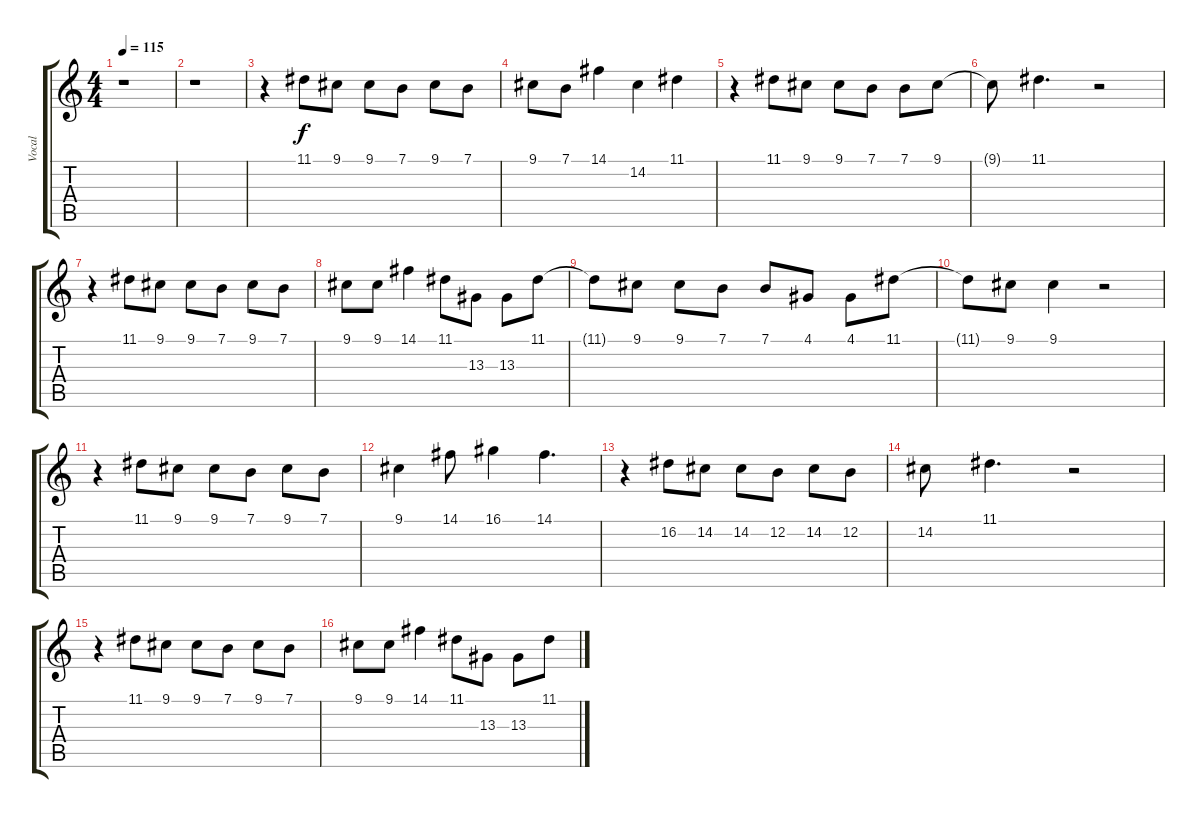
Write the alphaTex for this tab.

\track ("Vocal" "Vocal") {instrument oboe}
\staff {score tabs}
\tuning (E4 B3 G3 D3 A2 E2) {hide}
\ts (4 4)
\tempo 115
\clef g2
\ks c
r.1{dy f} |
r.1 |
r.4 11.1.8 9.1.8 9.1.8 7.1.8 9.1.8 7.1.8 |
9.1.8 7.1.8 14.1.4 14.2.4 11.1.4 |
r.4 11.1.8 9.1.8 9.1.8 7.1.8 7.1.8 9.1.8 |
9.1{t}.8 11.1.4{d} r.2 |
r.4 11.1.8 9.1.8 9.1.8 7.1.8 9.1.8 7.1.8 |
9.1.8 9.1.8 14.1.4 11.1.8 13.3.8 13.3.8 11.1.8 |
11.1{t}.8 9.1.8 9.1.8 7.1.8 7.1.8 4.1.8 4.1.8 11.1.8 |
11.1{t}.8 9.1.8 9.1.4 r.2 |
r.4 11.1.8 9.1.8 9.1.8 7.1.8 9.1.8 7.1.8 |
9.1.4 14.1.8 16.1.4 14.1.4{d} |
r.4 16.2.8 14.2.8 14.2.8 12.2.8 14.2.8 12.2.8 |
14.2.8 11.1.4{d} r.2 |
r.4 11.1.8 9.1.8 9.1.8 7.1.8 9.1.8 7.1.8 |
9.1.8 9.1.8 14.1.4 11.1.8 13.3.8 13.3.8 11.1.8
